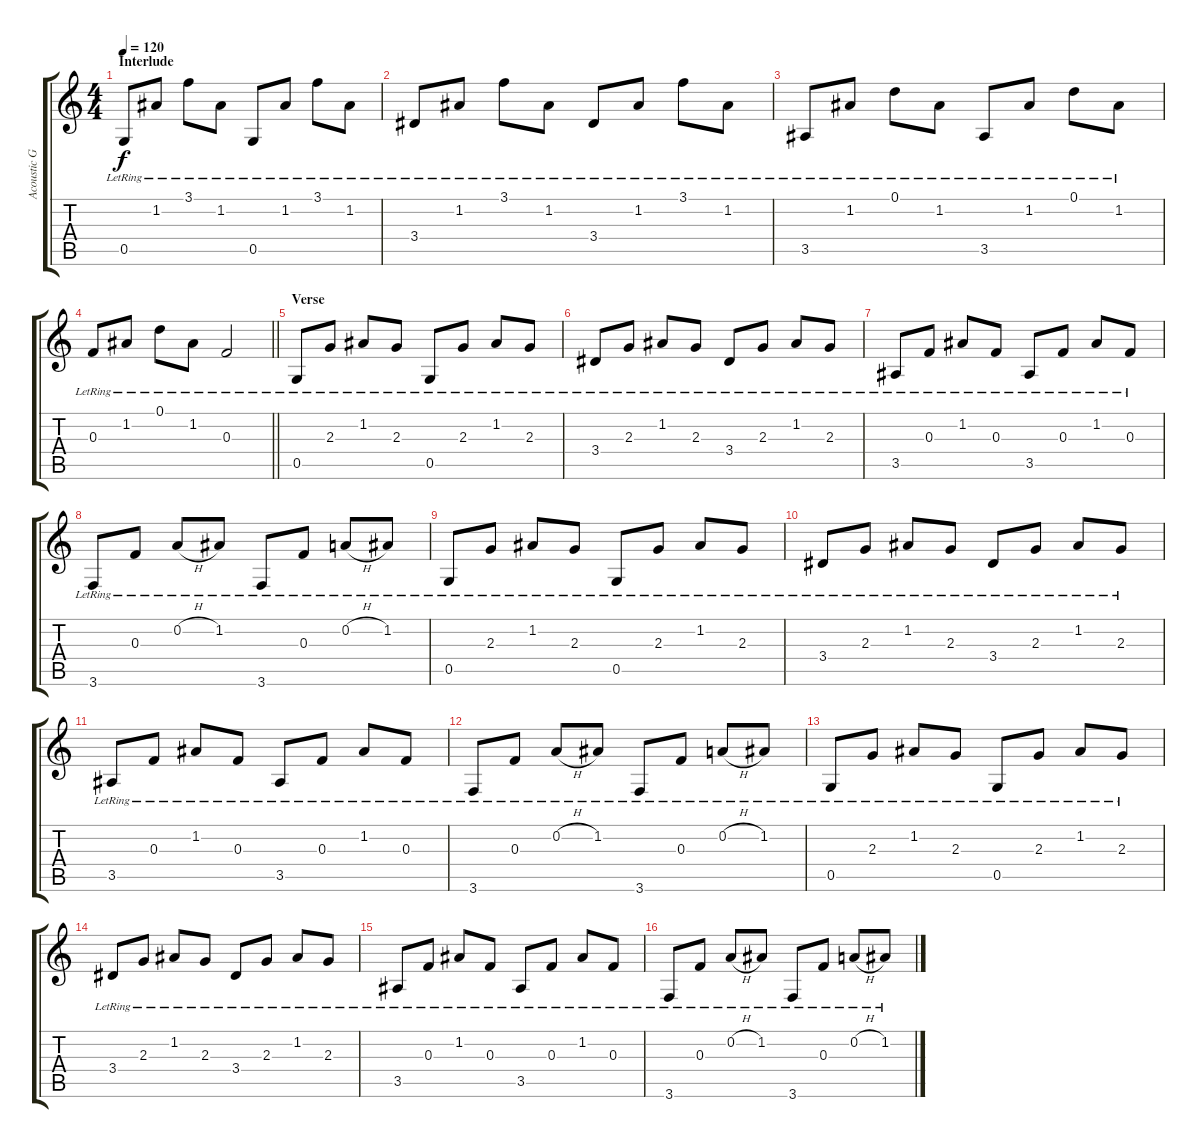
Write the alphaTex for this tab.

\track ("Acoustic Guitar" "Acoustic G") {instrument acousticguitarsteel}
\staff {score tabs}
\tuning (D4 A3 F3 C3 G2 D2) {hide}
\ts (4 4)
\section ("" "Interlude")
\tempo 120
\clef g2
\ks c
0.5{lr}.8{dy f} 1.2{lr}.8 3.1{lr}.8 1.2{lr}.8 0.5{lr}.8 1.2{lr}.8 3.1{lr}.8 1.2{lr}.8 |
3.4{lr}.8 1.2{lr}.8 3.1{lr}.8 1.2{lr}.8 3.4{lr}.8 1.2{lr}.8 3.1{lr}.8 1.2{lr}.8 |
3.5{lr}.8 1.2{lr}.8 0.1{lr}.8 1.2{lr}.8 3.5{lr}.8 1.2{lr}.8 0.1{lr}.8 1.2{lr}.8 |
\barLineRight lightlight
0.3{lr}.8 1.2{lr}.8 0.1{lr}.8 1.2{lr}.8 0.3{lr}.2 |
\section ("" "Verse")
0.5{lr}.8 2.3{lr}.8 1.2{lr}.8 2.3{lr}.8 0.5{lr}.8 2.3{lr}.8 1.2{lr}.8 2.3{lr}.8 |
3.4{lr}.8 2.3{lr}.8 1.2{lr}.8 2.3{lr}.8 3.4{lr}.8 2.3{lr}.8 1.2{lr}.8 2.3{lr}.8 |
3.5{lr}.8 0.3{lr}.8 1.2{lr}.8 0.3{lr}.8 3.5{lr}.8 0.3{lr}.8 1.2{lr}.8 0.3{lr}.8 |
3.6{lr}.8 0.3{lr}.8 0.2{h lr}.8 1.2{lr}.8 3.6{lr}.8 0.3{lr}.8 0.2{h lr}.8 1.2{lr}.8 |
0.5{lr}.8 2.3{lr}.8 1.2{lr}.8 2.3{lr}.8 0.5{lr}.8 2.3{lr}.8 1.2{lr}.8 2.3{lr}.8 |
3.4{lr}.8 2.3{lr}.8 1.2{lr}.8 2.3{lr}.8 3.4{lr}.8 2.3{lr}.8 1.2{lr}.8 2.3{lr}.8 |
3.5{lr}.8 0.3{lr}.8 1.2{lr}.8 0.3{lr}.8 3.5{lr}.8 0.3{lr}.8 1.2{lr}.8 0.3{lr}.8 |
3.6{lr}.8 0.3{lr}.8 0.2{h lr}.8 1.2{lr}.8 3.6{lr}.8 0.3{lr}.8 0.2{h lr}.8 1.2{lr}.8 |
0.5{lr}.8 2.3{lr}.8 1.2{lr}.8 2.3{lr}.8 0.5{lr}.8 2.3{lr}.8 1.2{lr}.8 2.3{lr}.8 |
3.4{lr}.8 2.3{lr}.8 1.2{lr}.8 2.3{lr}.8 3.4{lr}.8 2.3{lr}.8 1.2{lr}.8 2.3{lr}.8 |
3.5{lr}.8 0.3{lr}.8 1.2{lr}.8 0.3{lr}.8 3.5{lr}.8 0.3{lr}.8 1.2{lr}.8 0.3{lr}.8 |
3.6{lr}.8 0.3{lr}.8 0.2{h lr}.8 1.2{lr}.8 3.6{lr}.8 0.3{lr}.8 0.2{h lr}.8 1.2{lr}.8
